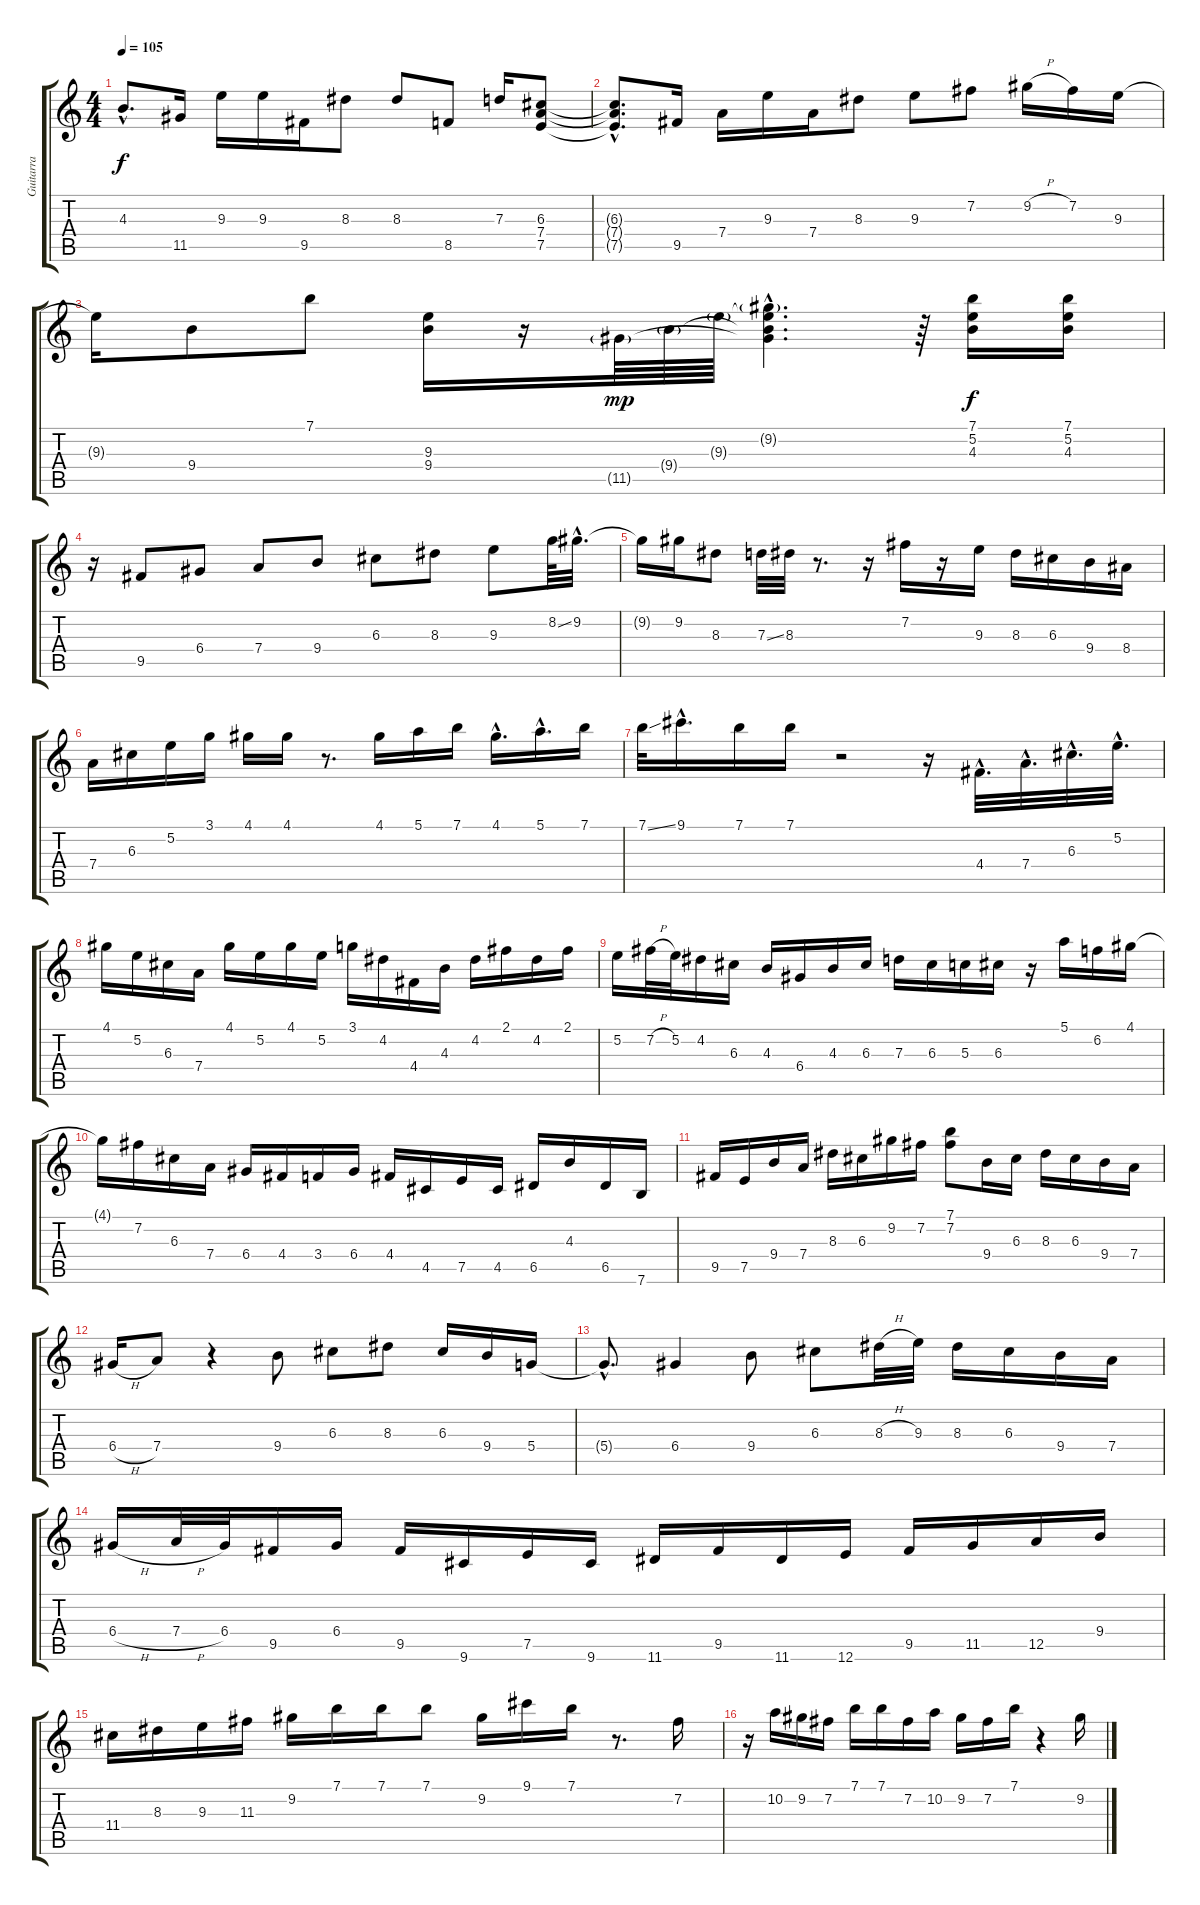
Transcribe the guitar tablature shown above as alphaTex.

\track ("Guitarra" "Guitarra") {instrument electricguitarjazz}
\staff {score tabs}
\tuning (E4 B3 G3 D3 A2 E2) {hide}
\ts (4 4)
\tempo 105
\clef g2
\ks c
4.3{hac t}.8{d dy f} 11.5.16 9.3.16 9.3.16 9.5.16 8.3.8 8.3.8 8.5.8 7.3.16 (6.3 7.4 7.5).8 |
(6.3{hac t} 7.4{hac t} 7.5{hac t}).8{d} 9.5.16 7.4.16 9.3.16 7.4.16 8.3.8 9.3.8 7.2.8 9.2{h}.16 7.2.16 9.3.16 |
9.3{t}.16 9.4.8 7.1.8 (9.3 9.4).16 r.16 11.5{g}.64{dy mp} 9.4{g}.64 9.3{g}.64 (9.2{g hac} 9.3{hac t} 9.4{hac t} 11.5{hac t}).4{d} r.64 (7.1 5.2 4.3).16{dy f} (7.1 5.2 4.3).16 |
r.16 9.5.8 6.4.8 7.4.8 9.4.8 6.3.8 8.3.8 9.3.8 8.2{ss}.64 9.2{hac}.32{d} |
9.2{t}.16 9.2.16 8.3.8 7.3{ss}.32 8.3.32 r.8{d} r.16 7.2.16 r.16 9.3.16 8.3.16 6.3.16 9.4.16 8.4.16 |
7.4.16 6.3.16 5.2.16 3.1.16 4.1.16 4.1.16 r.8{d} 4.1.16 5.1.16 7.1.16 4.1{hac}.16{d} 5.1{hac}.16{d} 7.1.16 |
7.1{ss}.32 9.1{hac}.16{d} 7.1.16 7.1.16 r.2 r.16 4.4{hac}.32{d} 7.4{hac}.32{d} 6.3{hac}.32{d} 5.2{hac}.32{d} |
4.1.16 5.2.16 6.3.16 7.4.16 4.1.16 5.2.16 4.1.16 5.2.16 3.1.16 4.2.16 4.4.16 4.3.16 4.2.16 2.1.16 4.2.16 2.1.16 |
5.2.16 7.2{h}.32 5.2.32 4.2.16 6.3.16 4.3.16 6.4.16 4.3.16 6.3.16 7.3.16 6.3.16 5.3.16 6.3.16 r.16 5.1.16 6.2.16 4.1.16 |
4.1{t}.16 7.2.16 6.3.16 7.4.16 6.4.16 4.4.16 3.4.16 6.4.16 4.4.16 4.5.16 7.5.16 4.5.16 6.5.16 4.3.16 6.5.16 7.6.16 |
9.5.16 7.5.16 9.4.16 7.4.16 8.3.16 6.3.16 9.2.16 7.2.16 (7.1 7.2).8 9.4.16 6.3.16 8.3.16 6.3.16 9.4.16 7.4.16 |
6.4{h}.16 7.4.8 r.4 9.4.8 6.3.8 8.3.8 6.3.16 9.4.16 5.4.16 |
5.4{hac t}.8{d} 6.4.4 9.4.8 6.3.8 8.3{h}.32 9.3.32 8.3.16 6.3.16 9.4.16 7.4.16 |
6.4{h}.16 7.4{h}.32 6.4.32 9.5.16 6.4.16 9.5.16 9.6.16 7.5.16 9.6.16 11.6.16 9.5.16 11.6.16 12.6.16 9.5.16 11.5.16 12.5.16 9.4.16 |
11.4.16 8.3.16 9.3.16 11.3.16 9.2.16 7.1.16 7.1.16 7.1.8 9.2.16 9.1.16 7.1.16 r.8{d} 7.2.16 |
r.16 10.2.16 9.2.16 7.2.16 7.1.16 7.1.16 7.2.16 10.2.16 9.2.16 7.2.16 7.1.16 r.4 9.2.16
